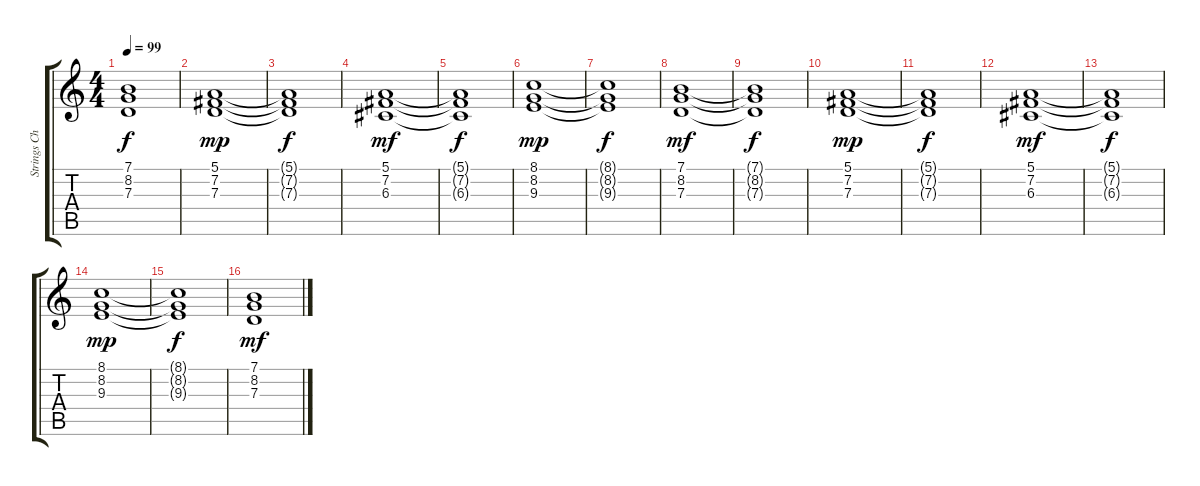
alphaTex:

\track ("Strings Chord" "Strings Ch") {instrument stringensemble1}
\staff {score tabs}
\tuning (E4 B3 G3 D3 A2 E2) {hide}
\ts (4 4)
\tempo 99
\clef g2
\ks c
(7.1{t} 8.2{t} 7.3{t}).1{dy f} |
(5.1 7.2 7.3).1{dy mp} |
(5.1{t} 7.2{t} 7.3{t}).1{dy f} |
(5.1 7.2 6.3).1{dy mf} |
(5.1{t} 7.2{t} 6.3{t}).1{dy f} |
(8.1 8.2 9.3).1{dy mp} |
(8.1{t} 8.2{t} 9.3{t}).1{dy f} |
(7.1 8.2 7.3).1{dy mf} |
(7.1{t} 8.2{t} 7.3{t}).1{dy f} |
(5.1 7.2 7.3).1{dy mp} |
(5.1{t} 7.2{t} 7.3{t}).1{dy f} |
(5.1 7.2 6.3).1{dy mf} |
(5.1{t} 7.2{t} 6.3{t}).1{dy f} |
(8.1 8.2 9.3).1{dy mp} |
(8.1{t} 8.2{t} 9.3{t}).1{dy f} |
(7.1 8.2 7.3).1{dy mf}
